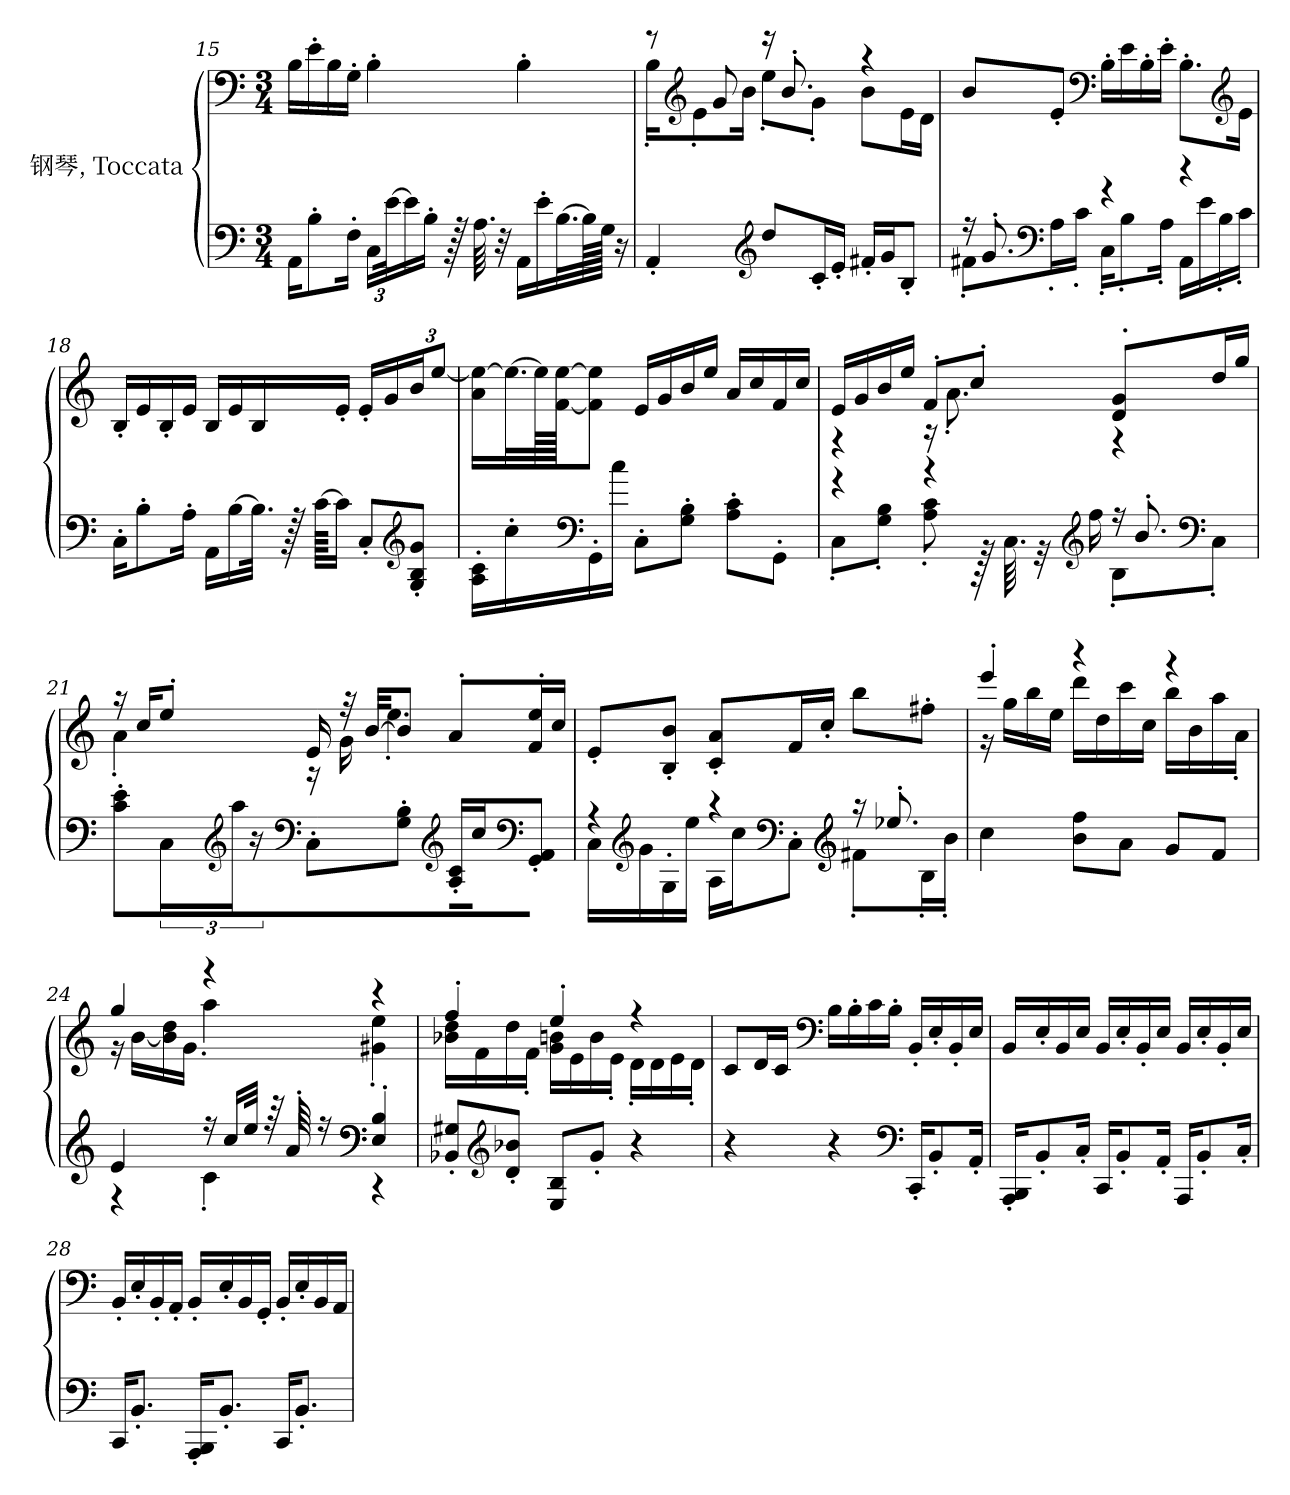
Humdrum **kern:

**kern	**kern
*part1	*part1
*staff2	*staff1
*I"钢琴, Toccata	*
*clefF4	*clefF4
*k[]	*k[]
*M3/4	*M3/4
=15	=15
16AA\KL	16B\LL
8B'\	16e'\
.	16B\
16F'\Jk	16G'\JJ
*Xbrackettup	*
24C\LL	4B'\
[48e\K	.
16e\]	.
16B'\JJ	.
128r	.
64.A\	.
32r	.
16AA\LL	4B'\
16e'\	.
[32.B\L	.
128B\LL]	.
128G\JJJJJ	.
16r	.
!!LO:LB:g=z
=16	=16
*	*^
4AA'/	8r	16B'\KL
*	*clefG2	*
.	.	8e'\
.	8g/	.
.	.	16b\Jk
*clefG2	*	*
8dd/L	16r	8ee'\L
.	8.b'/	.
16c'/L	.	8g'\J
16e'/JJ	.	.
16f#X'/LL	4r	8b\L
16g/J	.	.
8B'/J	.	16e\L
.	.	16d\JJ
*	*v	*v
=17	=17
*^	*
16r	8f#X'\L	8b/L
8.g'/	.	.
*clefF4	*	*
.	16A'\L	8e'/J
.	16c'\JJ	.
*	*	*clefF4
4r	16C'\KL	16B'\LL
.	8B'\	16e\
.	.	16B'\
.	16A'\Jk	16e'\JJ
4r	16AA\LL	8.B'\L
.	16e\	.
.	16B'\	.
*	*	*clefG2
.	16c'\JJ	16e\Jk
*v	*v	*
!!LO:LB:g=z
=18	=18
16C'\KL	16B'/LL
8B'\	16e/
.	16B'/
16A'\Jk	16e/JJ
16AA\LL	16B/LL
[16B\	16e/
32.B\JJk]	16B/
128r	.
[128c\KKKLL	.
16c\JJ]	16e'/JJ
8C'/L	16e'/LL
.	16g/
*clefG2	*
*	*Xbrackettup
8G/' 8B/' 8g/'J	24b/J
.	[12ee/J
=19	=19
16A\' 16c\'LL	16a\ 16ee\_LL
16cc'\	32.ee\L_
.	128ee\LL]
.	[128f\ [128ee\JJJJ
*clefF4	*
16GG'\	8f\] 8ee\]J
16cc\JJ	.
8C'\L	16e/LL
.	16g/
8G\' 8B\'J	16b/
.	16ee/JJ
8A\' 8c\'L	16a/LL
.	16cc/
8GG'\J	16f/
.	16cc/JJ
!!LO:PB:g=z
=20	=20
*^	*^
4r	8C'\L	16e/LL	4r
.	.	16g/	.
.	8G\' 8B\'J	16b/	.
.	.	16ee/JJ	.
4r	8A\' 8c\'	8f'/L	16r
.	.	.	8.a'\
.	128r	8cc'/J	.
.	64.C\	.	.
.	32r	.	.
*clefG2	*	*	*
.	16ff\	.	.
16r	8B'\L	8d/' 8g/'L	4r
8.b'/	.	.	.
*clefF4	*	*	*
.	8C'\J	16dd/L	.
.	.	16gg/JJ	.
*v	*v	*	*
=21	=21	=21
8c\' 8e\'L	16r	4a'\
.	16cc/KL	.
*brackettup	*	*
24C\L	8ee'/J	.
*clefG2	*	*
24aa\JJ	.	.
24r	.	.
*clefF4	*	*
8C'\L	16e/	16r
.	32r	16g\
.	[32b/KKL	.
8G\' 8B\'J	8b/J]	4.ee'\
*clefG2	*	*
16A/' 16c/'LL	8a'/L	.
16cc/J	.	.
*clefF4	*	*
8GG/' 8AA/'J	16f/' 16ee/'L	.
.	16cc/JJ	.
*	*v	*v
!!LO:LB:g=z
=22	=22
*^	*
4r	16C\LL	8e'/L
*clefG2	*	*
.	16g\	.
.	16G'\	8B/' 8b/'J
.	16ee\JJ	.
4r	16A\LL	8c/' 8a/'L
.	16cc\J	.
*clefF4	*	*
.	8C'\J	16f/L
.	.	16cc'/JJ
*clefG2	*	*
16r	8f#X'\L	8bb\L
8.ee-X'/	.	.
.	16B'\L	8ff#X'\J
.	16b'\JJ	.
*v	*v	*
=23	=23
*	*^
4cc\	4eee'/	16r
.	.	16gg\LL
.	.	16bb\
.	.	16ee\JJ
8b\ 8ff\L	4r	16ddd\LL
.	.	16dd\
8a\J	.	16ccc\
.	.	16cc\JJ
8g/L	4r	16bb\LL
.	.	16b\
8f/J	.	16aa\
.	.	16a'\JJ
=24	=24	=24
*^	*	*
4e/	4r	4gg/	16r
.	.	.	[16b\LL
.	.	.	16b\] 16dd\
.	.	.	16g\JJ
16r	4c'\	4r	4aa'\
16cc/LL	.	.	.
32ee/JJk	.	.	.
64r	.	.	.
64a'/	.	.	.
16r	.	.	.
*clefF4	*	*	*
4E/' 4B/'	4r	4r	4g#X\' 4ee\'
*v	*v	*	*
!!LO:LB:g=z	!!
=25	=25	=25
8BB-X/' 8G#X/'L	4ff'/	16b-X\ 16dd\LL
.	.	16f\
*clefG2	*	*
8d/' 8b-X/'J	.	16dd\
.	.	16f'\JJ
8E/ 8B/L	4ee'/	16g\ 16bn\LL
.	.	16e\
8g'/J	.	16b\
.	.	16e'\JJ
4r	4r	16d'\LL
.	.	16d\
.	.	16e\
.	.	16d'\JJ
*	*v	*v
=26	=26
4r	8c/L
.	16d/L
.	16c/JJ
*	*clefF4
4r	16B\LL
.	16B'\
.	16c\
.	16B'\JJ
*clefF4	*
16CC'/KL	16BB'/LL
8BB'/	16E'/
.	16BB'/
16AA'/Jk	16E/JJ
=27	=27
16AAA/' 16BBB/'KL	16BB/LL
8BB'/	16E'/
.	16BB/
16C'/Jk	16E/JJ
16CC/KL	16BB/LL
8BB'/	16E'/
.	16BB'/
16AA'/Jk	16E/JJ
16AAA/KL	16BB/LL
8BB'/	16E'/
.	16BB'/
16C'/Jk	16E/JJ
!!LO:LB:g=z
=28	=28
16CC/KL	16BB'/LL
8.BB'/J	16E'/
.	16BB'/
.	16AA'/JJ
16AAA/' 16BBB/'KL	16BB'/LL
8.BB'/J	16E'/
.	16BB/
.	16GG'/JJ
16CC/KL	16BB'/LL
8.BB'/J	16E'/
.	16BB/
.	16AA/JJ
=	=
*-	*-
